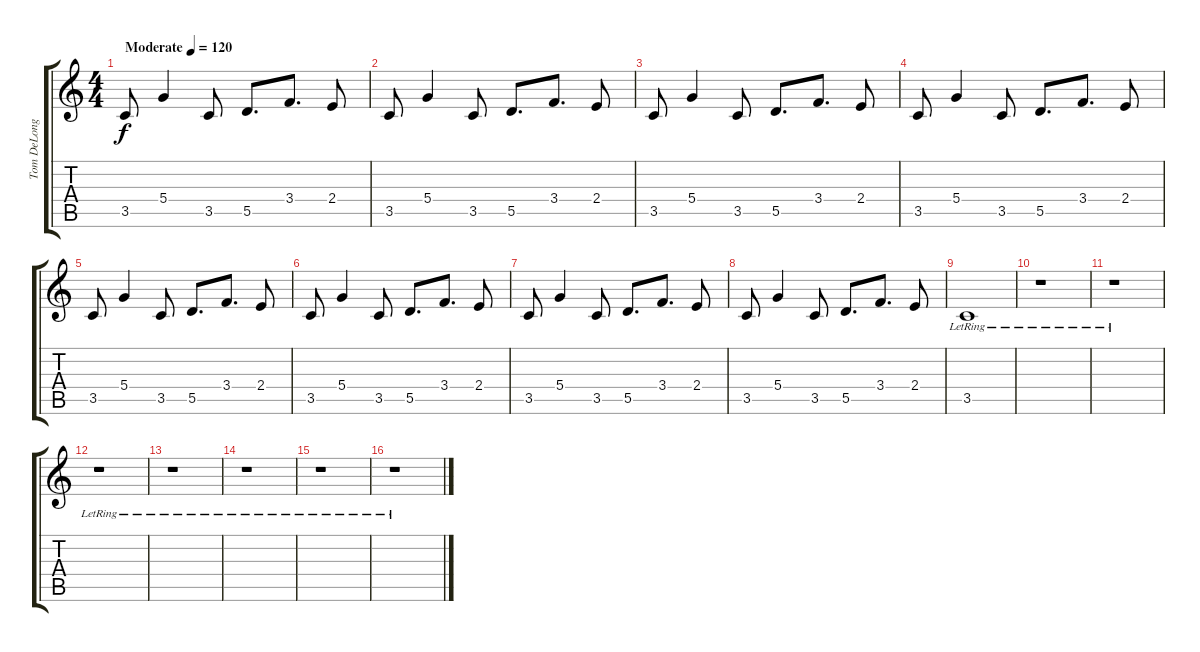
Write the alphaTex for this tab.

\track ("Tom DeLonge Lead Guitar" "Tom DeLong") {instrument distortionguitar}
\staff {score tabs}
\tuning (E4 B3 G3 D3 A2 E2) {hide}
\ts (4 4)
\tempo (120 "Moderate")
\clef g2
\ks c
3.5.8{dy f instrument distortionguitar} 5.4.4 3.5.8 5.5.8{d} 3.4.8{d} 2.4.8 |
3.5.8 5.4.4 3.5.8 5.5.8{d} 3.4.8{d} 2.4.8 |
3.5.8 5.4.4 3.5.8 5.5.8{d} 3.4.8{d} 2.4.8 |
3.5.8 5.4.4 3.5.8 5.5.8{d} 3.4.8{d} 2.4.8 |
3.5.8 5.4.4 3.5.8 5.5.8{d} 3.4.8{d} 2.4.8 |
3.5.8 5.4.4 3.5.8 5.5.8{d} 3.4.8{d} 2.4.8 |
3.5.8 5.4.4 3.5.8 5.5.8{d} 3.4.8{d} 2.4.8 |
3.5.8 5.4.4 3.5.8 5.5.8{d} 3.4.8{d} 2.4.8 |
3.5{lr}.1 |
r.1 |
r.1 |
r.1 |
r.1 |
r.1 |
r.1 |
r.1
